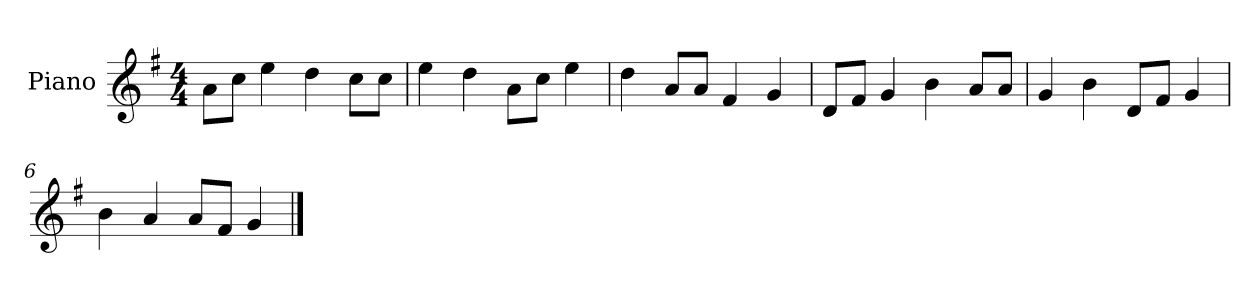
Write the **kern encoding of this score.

**kern
*part1
*staff1
*I"Piano
*I'P-no
*clefG2
*k[f#]
*M4/4
*MM90
=1
8a\L
8cc\J
4ee\
4dd\
8cc\L
8cc\J
=2
4ee\
4dd\
8a\L
8cc\J
4ee\
=3
4dd\
8a/L
8a/J
4f#/
4g/
=4
8d/L
8f#/J
4g/
4b\
8a/L
8a/J
=5
4g/
4b\
8d/L
8f#/J
4g/
=6
4b\
4a/
8a/L
8f#/J
4g/
==
*-
